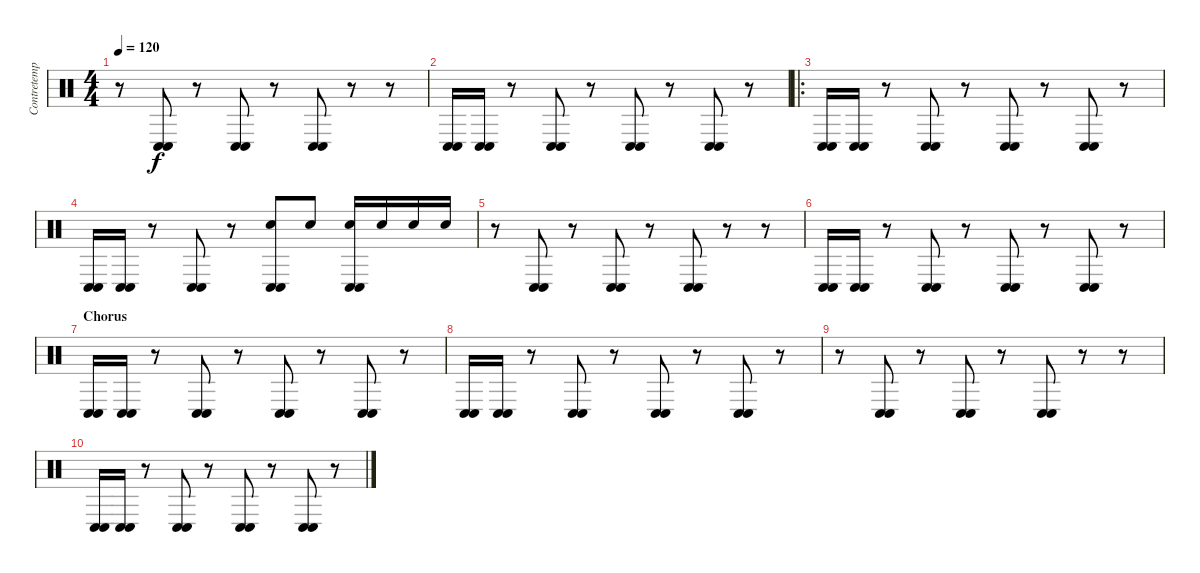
\track ("Contretemps" "Contretemp") {instrument percussion}
\staff {score}
\articulation defaults
\ts (4 4)
\tempo 120
\clef neutral
\ks c
r.8{dy f} ("Conga low (hit)" "Conga low (hit)").8 r.8 ("Conga low (hit)" "Conga low (hit)").8 r.8 ("Conga low (hit)" "Conga low (hit)").8 r.8 r.8 |
("Conga low (hit)" "Conga low (hit)").16 ("Conga low (hit)" "Conga low (hit)").16 r.8 ("Conga low (hit)" "Conga low (hit)").8 r.8 ("Conga low (hit)" "Conga low (hit)").8 r.8 ("Conga low (hit)" "Conga low (hit)").8 r.8 |
\ro
("Conga low (hit)" "Conga low (hit)").16 ("Conga low (hit)" "Conga low (hit)").16 r.8 ("Conga low (hit)" "Conga low (hit)").8 r.8 ("Conga low (hit)" "Conga low (hit)").8 r.8 ("Conga low (hit)" "Conga low (hit)").8 r.8 |
("Conga low (hit)" "Conga low (hit)").16 ("Conga low (hit)" "Conga low (hit)").16 r.8 ("Conga low (hit)" "Conga low (hit)").8 r.8 ("Electric Snare (hit)" "Conga low (hit)" "Conga low (hit)").8 "Electric Snare (hit)".8 ("Electric Snare (hit)" "Conga low (hit)" "Conga low (hit)").16 "Electric Snare (hit)".16 "Electric Snare (hit)".16 "Electric Snare (hit)".16 |
r.8 ("Conga low (hit)" "Conga low (hit)").8 r.8 ("Conga low (hit)" "Conga low (hit)").8 r.8 ("Conga low (hit)" "Conga low (hit)").8 r.8 r.8 |
("Conga low (hit)" "Conga low (hit)").16 ("Conga low (hit)" "Conga low (hit)").16 r.8 ("Conga low (hit)" "Conga low (hit)").8 r.8 ("Conga low (hit)" "Conga low (hit)").8 r.8 ("Conga low (hit)" "Conga low (hit)").8 r.8 |
\section ("" "Chorus")
("Conga low (hit)" "Conga low (hit)").16 ("Conga low (hit)" "Conga low (hit)").16 r.8 ("Conga low (hit)" "Conga low (hit)").8 r.8 ("Conga low (hit)" "Conga low (hit)").8 r.8 ("Conga low (hit)" "Conga low (hit)").8 r.8 |
("Conga low (hit)" "Conga low (hit)").16 ("Conga low (hit)" "Conga low (hit)").16 r.8 ("Conga low (hit)" "Conga low (hit)").8 r.8 ("Conga low (hit)" "Conga low (hit)").8 r.8 ("Conga low (hit)" "Conga low (hit)").8 r.8 |
r.8 ("Conga low (hit)" "Conga low (hit)").8 r.8 ("Conga low (hit)" "Conga low (hit)").8 r.8 ("Conga low (hit)" "Conga low (hit)").8 r.8 r.8 |
("Conga low (hit)" "Conga low (hit)").16 ("Conga low (hit)" "Conga low (hit)").16 r.8 ("Conga low (hit)" "Conga low (hit)").8 r.8 ("Conga low (hit)" "Conga low (hit)").8 r.8 ("Conga low (hit)" "Conga low (hit)").8 r.8
